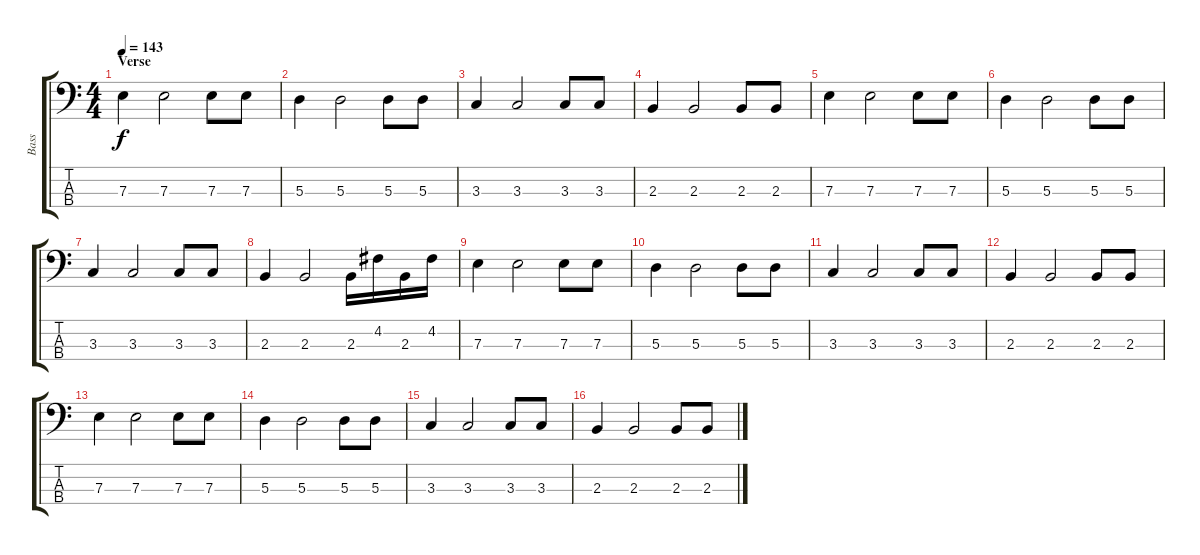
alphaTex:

\track ("Bass" "Bass") {instrument electricbassfinger}
\staff {score tabs}
\tuning (G2 D2 A1 E1) {hide}
\ts (4 4)
\section ("" "Verse")
\tempo 143
\clef f4
\ks c
7.3.4{dy f} 7.3.2 7.3.8 7.3.8 |
5.3.4 5.3.2 5.3.8 5.3.8 |
3.3.4 3.3.2 3.3.8 3.3.8 |
2.3.4 2.3.2 2.3.8 2.3.8 |
7.3.4 7.3.2 7.3.8 7.3.8 |
5.3.4 5.3.2 5.3.8 5.3.8 |
3.3.4 3.3.2 3.3.8 3.3.8 |
2.3.4 2.3.2 2.3.16 4.2.16 2.3.16 4.2.16 |
7.3.4 7.3.2 7.3.8 7.3.8 |
5.3.4 5.3.2 5.3.8 5.3.8 |
3.3.4 3.3.2 3.3.8 3.3.8 |
2.3.4 2.3.2 2.3.8 2.3.8 |
7.3.4 7.3.2 7.3.8 7.3.8 |
5.3.4 5.3.2 5.3.8 5.3.8 |
3.3.4 3.3.2 3.3.8 3.3.8 |
2.3.4 2.3.2 2.3.8 2.3.8
